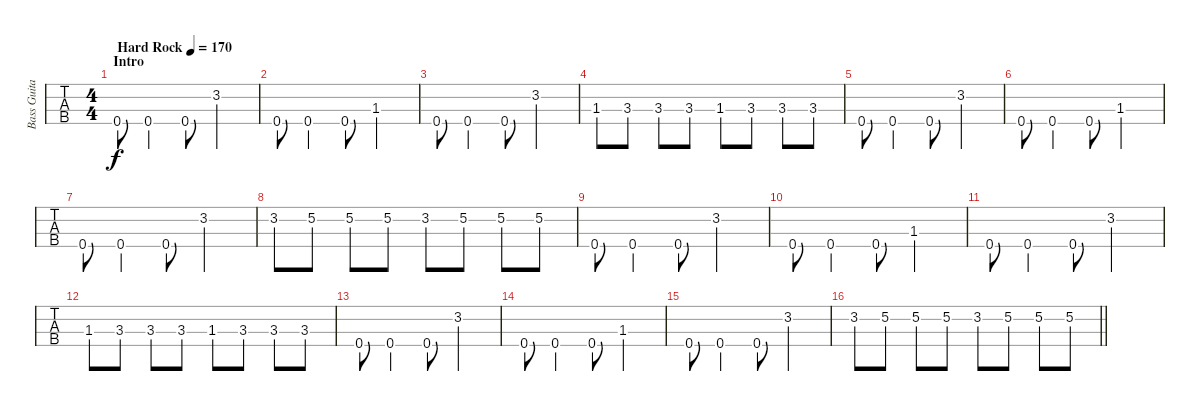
\track ("Bass Guitar" "Bass Guita") {instrument electricbassfinger}
\staff {tabs}
\tuning (F2 C2 G1 C1) {hide}
\ts (4 4)
\section ("" "Intro")
\tempo (170 "Hard Rock")
\clef f4
\ks c
0.4.8{dy f instrument electricbassfinger} 0.4.4 0.4.8 3.2.2 |
0.4.8 0.4.4 0.4.8 1.3.2 |
0.4.8 0.4.4 0.4.8 3.2.2 |
1.3.8 3.3.8 3.3.8 3.3.8 1.3.8 3.3.8 3.3.8 3.3.8 |
0.4.8 0.4.4 0.4.8 3.2.2 |
0.4.8 0.4.4 0.4.8 1.3.2 |
0.4.8 0.4.4 0.4.8 3.2.2 |
3.2.8 5.2.8 5.2.8 5.2.8 3.2.8 5.2.8 5.2.8 5.2.8 |
0.4.8 0.4.4 0.4.8 3.2.2 |
0.4.8 0.4.4 0.4.8 1.3.2 |
0.4.8 0.4.4 0.4.8 3.2.2 |
1.3.8 3.3.8 3.3.8 3.3.8 1.3.8 3.3.8 3.3.8 3.3.8 |
0.4.8 0.4.4 0.4.8 3.2.2 |
0.4.8 0.4.4 0.4.8 1.3.2 |
0.4.8 0.4.4 0.4.8 3.2.2 |
\barLineRight lightlight
3.2.8 5.2.8 5.2.8 5.2.8 3.2.8 5.2.8 5.2.8 5.2.8
